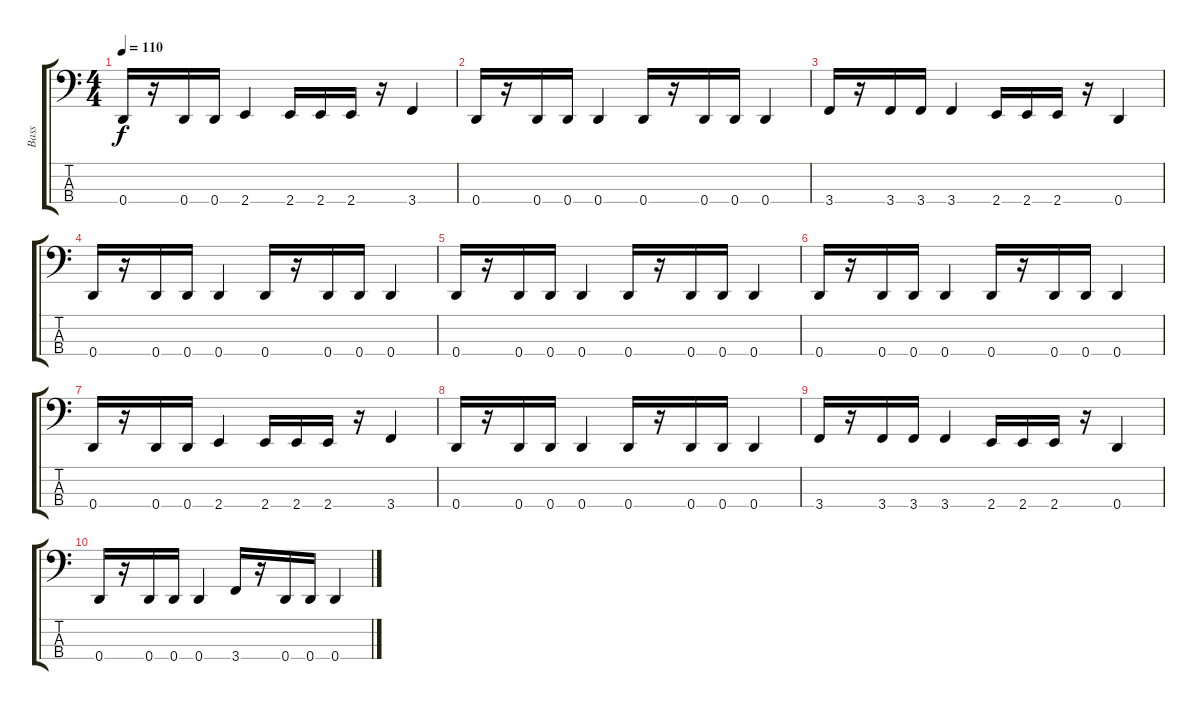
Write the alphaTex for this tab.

\track ("Bass" "Bass") {instrument electricbassfinger}
\staff {score tabs}
\tuning (G2 D2 A1 D1) {hide}
\ts (4 4)
\tempo 110
\clef f4
\ks c
0.4.16{dy f} r.16 0.4.16 0.4.16 2.4.4 2.4.16 2.4.16 2.4.16 r.16 3.4.4 |
0.4.16 r.16 0.4.16 0.4.16 0.4.4 0.4.16 r.16 0.4.16 0.4.16 0.4.4 |
3.4.16 r.16 3.4.16 3.4.16 3.4.4 2.4.16 2.4.16 2.4.16 r.16 0.4.4 |
0.4.16 r.16 0.4.16 0.4.16 0.4.4 0.4.16 r.16 0.4.16 0.4.16 0.4.4 |
0.4.16 r.16 0.4.16 0.4.16 0.4.4 0.4.16 r.16 0.4.16 0.4.16 0.4.4 |
0.4.16 r.16 0.4.16 0.4.16 0.4.4 0.4.16 r.16 0.4.16 0.4.16 0.4.4 |
0.4.16 r.16 0.4.16 0.4.16 2.4.4 2.4.16 2.4.16 2.4.16 r.16 3.4.4 |
0.4.16 r.16 0.4.16 0.4.16 0.4.4 0.4.16 r.16 0.4.16 0.4.16 0.4.4 |
3.4.16 r.16 3.4.16 3.4.16 3.4.4 2.4.16 2.4.16 2.4.16 r.16 0.4.4 |
0.4.16 r.16 0.4.16 0.4.16 0.4.4 3.4.16 r.16 0.4.16 0.4.16 0.4.4
